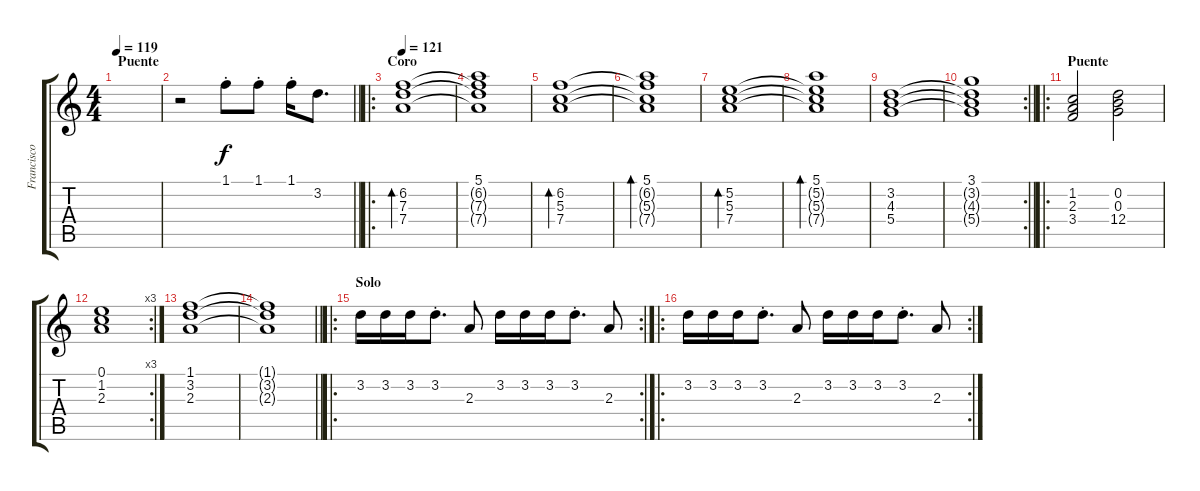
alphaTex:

\track ("Francisco" "Francisco") {instrument overdrivenguitar}
\staff {score tabs}
\tuning (E4 B3 G3 D3 A2 E2) {hide}
\ts (4 4)
\section ("" "Puente")
\tempo 119
\clef g2
\ks c
|
\barLineRight lightlight
r.2 1.1{st}.8 1.1{st}.8 1.1{st}.16 3.2.8{d} |
\ro
\section ("" "Coro")
\tempo 121
(6.2 7.3 7.4).1{bd 480 volume 12 instrument overdrivenguitar} |
(5.1 6.2{t} 7.3{t} 7.4{t}).1 |
(6.2 5.3 7.4).1{bd 480} |
(5.1 6.2{t} 5.3{t} 7.4{t}).1{bd 480} |
(5.2 5.3 7.4).1{bd 480} |
(5.1 5.2{t} 5.3{t} 7.4{t}).1{bd 480} |
(3.2 4.3 5.4).1 |
\rc 2
\barLineRight lightlight
(3.1 3.2{t} 4.3{t} 5.4{t}).1 |
\ro
\section ("" "Puente")
(1.2 2.3 3.4).2 (0.2 0.3 12.4).2 |
\rc 3
(0.1 1.2 2.3).1 |
(1.1 3.2 2.3).1 |
\barLineRight lightlight
(1.1{t} 3.2{t} 2.3{t}).1 |
\ro
\rc 2
\section ("" "Solo")
3.2.16 3.2.16 3.2.16 3.2{st}.8{d} 2.3.8 3.2.16 3.2.16 3.2.16 3.2{st}.8{d} 2.3.8 |
\ro
\rc 2
3.2.16 3.2.16 3.2.16 3.2{st}.8{d} 2.3.8 3.2.16 3.2.16 3.2.16 3.2{st}.8{d} 2.3.8
